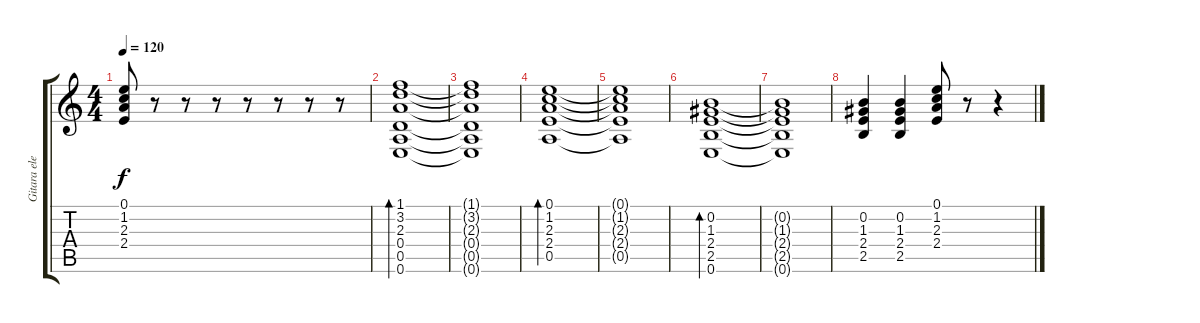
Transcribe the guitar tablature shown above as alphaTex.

\track ("Gitara elektryczna" "Gitara ele") {instrument electricguitarjazz}
\staff {score tabs}
\tuning (E4 B3 G3 D3 A2 E2) {hide}
\ts (4 4)
\tempo 120
\clef g2
\ks c
(0.1 1.2 2.3 2.4).8{dy f} r.8 r.8 r.8 r.8 r.8 r.8 r.8 |
(1.1 3.2 2.3 0.4 0.5 0.6).1{bd 480} |
(1.1{t} 3.2{t} 2.3{t} 0.4{t} 0.5{t} 0.6{t}).1 |
(0.1 1.2 2.3 2.4 0.5).1{bd 480} |
(0.1{t} 1.2{t} 2.3{t} 2.4{t} 0.5{t}).1 |
(0.2 1.3 2.4 2.5 0.6).1{bd 480} |
(0.2{t} 1.3{t} 2.4{t} 2.5{t} 0.6{t}).1 |
(0.2 1.3 2.4 2.5).4 (0.2 1.3 2.4 2.5).4 (0.1 1.2 2.3 2.4).8 r.8 r.4
